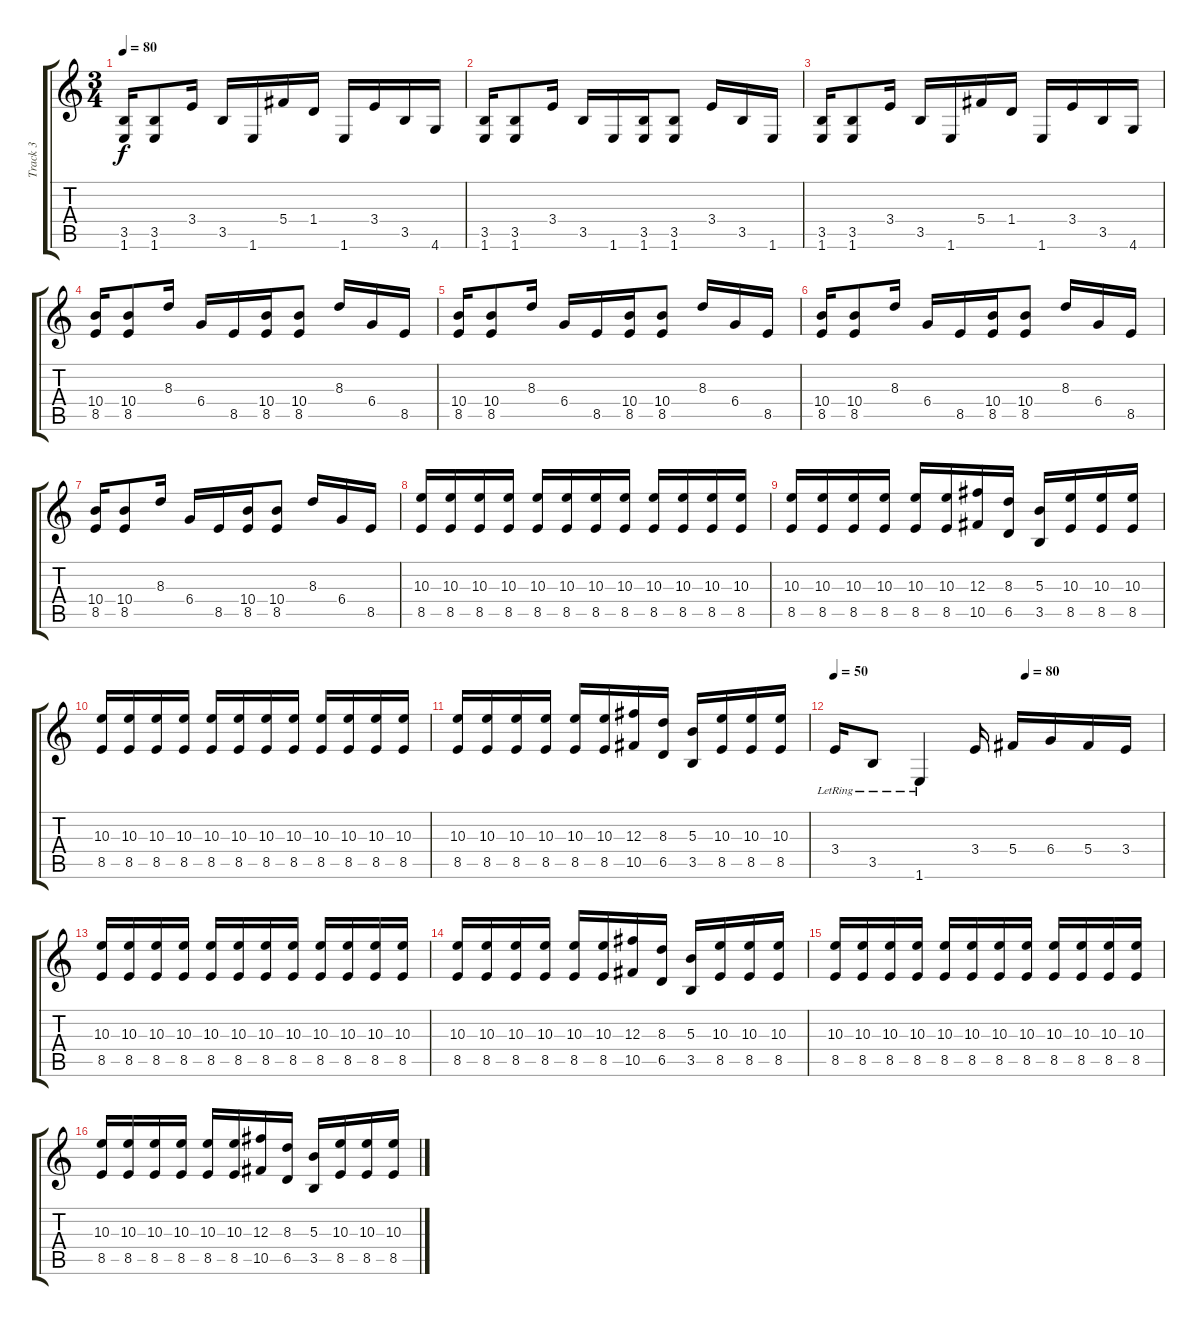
\track ("Track 3" "Track 3") {instrument overdrivenguitar}
\staff {score tabs}
\tuning (Eb4 Bb3 Gb3 Db3 Ab2 Eb2) {hide}
\ts (3 4)
\tempo 80
\clef g2
\ks c
(3.5 1.6).16{dy f} (3.5 1.6).8 3.4.16 3.5.16 1.6.16 5.4.16 1.4.16 1.6.16 3.4.16 3.5.16 4.6.16 |
(3.5 1.6).16 (3.5 1.6).8 3.4.16 3.5.16 1.6.16 (3.5 1.6).16 (3.5 1.6).8 3.4.16 3.5.16 1.6.16 |
(3.5 1.6).16 (3.5 1.6).8 3.4.16 3.5.16 1.6.16 5.4.16 1.4.16 1.6.16 3.4.16 3.5.16 4.6.16 |
(10.4 8.5).16 (10.4 8.5).8 8.3.16 6.4.16 8.5.16 (10.4 8.5).16 (10.4 8.5).8 8.3.16 6.4.16 8.5.16 |
(10.4 8.5).16 (10.4 8.5).8 8.3.16 6.4.16 8.5.16 (10.4 8.5).16 (10.4 8.5).8 8.3.16 6.4.16 8.5.16 |
(10.4 8.5).16 (10.4 8.5).8 8.3.16 6.4.16 8.5.16 (10.4 8.5).16 (10.4 8.5).8 8.3.16 6.4.16 8.5.16 |
(10.4 8.5).16 (10.4 8.5).8 8.3.16 6.4.16 8.5.16 (10.4 8.5).16 (10.4 8.5).8 8.3.16 6.4.16 8.5.16 |
(10.3 8.5).16 (10.3 8.5).16 (10.3 8.5).16 (10.3 8.5).16 (10.3 8.5).16 (10.3 8.5).16 (10.3 8.5).16 (10.3 8.5).16 (10.3 8.5).16 (10.3 8.5).16 (10.3 8.5).16 (10.3 8.5).16 |
(10.3 8.5).16 (10.3 8.5).16 (10.3 8.5).16 (10.3 8.5).16 (10.3 8.5).16 (10.3 8.5).16 (12.3 10.5).16 (8.3 6.5).16 (5.3 3.5).16 (10.3 8.5).16 (10.3 8.5).16 (10.3 8.5).16 |
(10.3 8.5).16 (10.3 8.5).16 (10.3 8.5).16 (10.3 8.5).16 (10.3 8.5).16 (10.3 8.5).16 (10.3 8.5).16 (10.3 8.5).16 (10.3 8.5).16 (10.3 8.5).16 (10.3 8.5).16 (10.3 8.5).16 |
(10.3 8.5).16 (10.3 8.5).16 (10.3 8.5).16 (10.3 8.5).16 (10.3 8.5).16 (10.3 8.5).16 (12.3 10.5).16 (8.3 6.5).16 (5.3 3.5).16 (10.3 8.5).16 (10.3 8.5).16 (10.3 8.5).16 |
\tempo 50
\tempo (80 0.5833333333333334)
3.4{lr}.16 3.5{lr}.8 1.6{lr}.4 3.4.16 5.4.16 6.4.16 5.4.16 3.4.16 |
(10.3 8.5).16 (10.3 8.5).16 (10.3 8.5).16 (10.3 8.5).16 (10.3 8.5).16 (10.3 8.5).16 (10.3 8.5).16 (10.3 8.5).16 (10.3 8.5).16 (10.3 8.5).16 (10.3 8.5).16 (10.3 8.5).16 |
(10.3 8.5).16 (10.3 8.5).16 (10.3 8.5).16 (10.3 8.5).16 (10.3 8.5).16 (10.3 8.5).16 (12.3 10.5).16 (8.3 6.5).16 (5.3 3.5).16 (10.3 8.5).16 (10.3 8.5).16 (10.3 8.5).16 |
(10.3 8.5).16 (10.3 8.5).16 (10.3 8.5).16 (10.3 8.5).16 (10.3 8.5).16 (10.3 8.5).16 (10.3 8.5).16 (10.3 8.5).16 (10.3 8.5).16 (10.3 8.5).16 (10.3 8.5).16 (10.3 8.5).16 |
(10.3 8.5).16 (10.3 8.5).16 (10.3 8.5).16 (10.3 8.5).16 (10.3 8.5).16 (10.3 8.5).16 (12.3 10.5).16 (8.3 6.5).16 (5.3 3.5).16 (10.3 8.5).16 (10.3 8.5).16 (10.3 8.5).16
